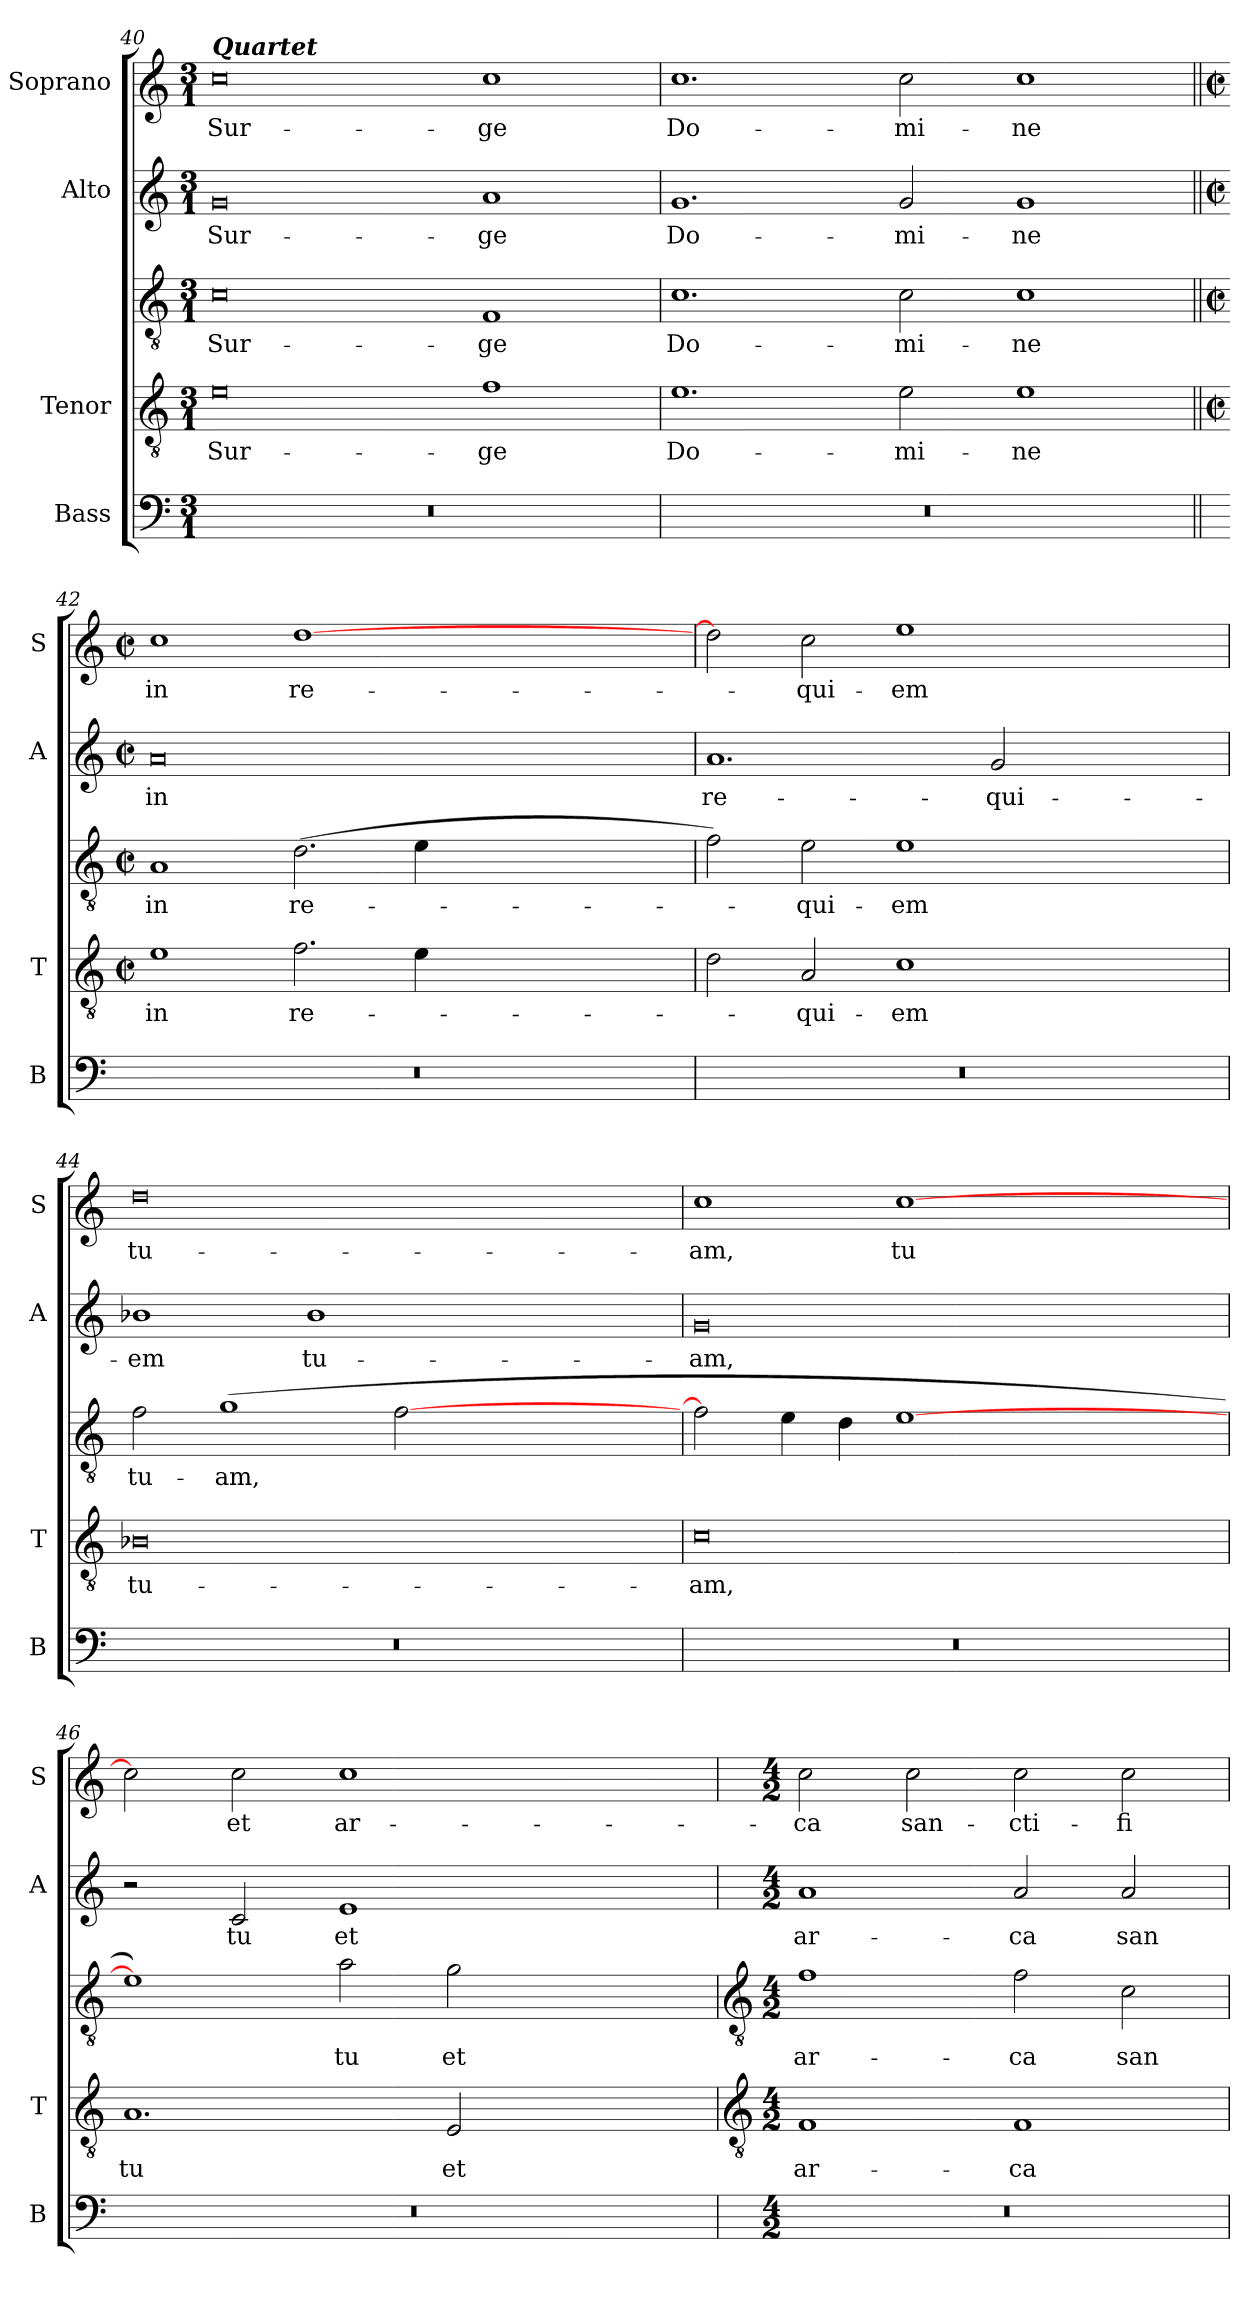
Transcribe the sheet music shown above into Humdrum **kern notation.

**kern	**kern	**text	**kern	**text	**kern	**text	**kern	**text
*part4	*part3	*part3	*part3	*part3	*part2	*part2	*part1	*part1
*staff5	*staff4	*staff4	*staff3	*staff3	*staff2	*staff2	*staff1	*staff1
*I"Bass	*I"Tenor	*	*	*	*I"Alto	*	*I"Soprano	*
*I'B	*I'T	*	*	*	*I'A	*	*I'S	*
!!LO:LB:g=z
*clefF4	*clefGv2	*	*clefGv2	*	*clefG2	*	*clefG2	*
*k[]	*k[]	*	*k[]	*	*k[]	*	*k[]	*
*C:	*C:	*	*C:	*	*C:	*	*C:	*
*M3/1	*M3/1	*	*M3/1	*	*M3/1	*	*M3/1	*
=40	=40	=40	=40	=40	=40	=40	=40	=40
!	!	!	!	!	!	!	!LO:TX:a:Bi:t=Quartet	!
!	!	!LO:LY:b	!	!LO:LY:b	!	!LO:LY:b	!	!LO:LY:b
0.r	0e	Sur-	0c	Sur-	0g	Sur-	0cc	Sur-
!	!	!LO:LY:b	!	!LO:LY:b	!	!LO:LY:b	!	!LO:LY:b
.	1f	-ge	1F	-ge	1a	-ge	1cc	-ge
=41	=41	=41	=41	=41	=41	=41	=41	=41
!	!	!LO:LY:b	!	!LO:LY:b	!	!LO:LY:b	!	!LO:LY:b
0.r	1.e	Do-	1.c	Do-	1.g	Do-	1.cc	Do-
!	!	!LO:LY:b	!	!LO:LY:b	!	!LO:LY:b	!	!LO:LY:b
.	2e	-mi-	2c	-mi-	2g	-mi-	2cc	-mi-
!	!	!LO:LY:b	!	!LO:LY:b	!	!LO:LY:b	!	!LO:LY:b
.	1e	-ne	1c	-ne	1g	-ne	1cc	-ne
=42||	=42||	=42||	=42||	=42||	=42||	=42||	=42||	=42||
*	*M4/2	*	*M4/2	*	*M4/2	*	*M4/2	*
*	*met(c|)	*	*met(c|)	*	*met(c|)	*	*met(c|)	*
!	!	!LO:LY:b	!	!LO:LY:b	!	!LO:LY:b	!	!LO:LY:b
0.r	1e	in	1A	in	0a	in	1cc	in
!	!	!LO:LY:b	!	!LO:LY:b	!	!	!	!LO:LY:b
.	2.f	re-	(>2.d	re-	.	.	[1dd	re-
.	4e	.	4e	.	.	.	.	.
.	1ryy	.	1ryy	.	1ryy	.	1ryy	.
=43	=43	=43	=43	=43	=43	=43	=43	=43
!	!	!	!	!	!	!LO:LY:b	!	!
0.r	2d	.	2f)	.	1.a	re-	2dd]	.
!	!	!LO:LY:b	!	!LO:LY:b	!	!	!	!LO:LY:b
.	2A	qui-	2e	qui-	.	.	2cc	qui-
!	!	!LO:LY:b	!	!LO:LY:b	!	!	!	!LO:LY:b
.	1c	-em	1e	-em	.	.	1ee	-em
!	!	!	!	!	!	!LO:LY:b	!	!
.	.	.	.	.	2g	-qui-	.	.
.	1ryy	.	1ryy	.	1ryy	.	1ryy	.
=44	=44	=44	=44	=44	=44	=44	=44	=44
!	!	!LO:LY:b	!	!LO:LY:b	!	!LO:LY:b	!	!LO:LY:b
0.r	0B-X	tu-	2f	tu-	1b-X	-em	0dd	tu-
!	!	!	!	!LO:LY:b	!	!	!	!
.	.	.	(>1g	-am,	.	.	.	.
!	!	!	!	!	!	!LO:LY:b	!	!
.	.	.	.	.	1b-	tu-	.	.
.	.	.	[2f	.	.	.	.	.
.	1ryy	.	1ryy	.	1ryy	.	1ryy	.
=45	=45	=45	=45	=45	=45	=45	=45	=45
!	!	!LO:LY:b	!	!	!	!LO:LY:b	!	!LO:LY:b
0.r	0c	-am,	2f]	.	0g	-am,	1cc	-am,
.	.	.	4e	.	.	.	.	.
.	.	.	4d	.	.	.	.	.
!	!	!	!	!	!	!	!	!LO:LY:b
.	.	.	[1e	.	.	.	[1cc	tu
.	1ryy	.	1ryy	.	1ryy	.	1ryy	.
=46	=46	=46	=46	=46	=46	=46	=46	=46
!	!	!LO:LY:b	!	!	!	!	!	!
0.r	1.A	tu	1e])	.	2r	.	2cc]	.
!	!	!	!	!	!	!LO:LY:b	!	!LO:LY:b
.	.	.	.	.	2c	tu	2cc	et
!	!	!	!	!LO:LY:b	!	!LO:LY:b	!	!LO:LY:b
.	.	.	2a	tu	1e	et	1cc	ar-
!	!	!LO:LY:b	!	!LO:LY:b	!	!	!	!
.	2E	et	2g	et	.	.	.	.
.	1ryy	.	1ryy	.	1ryy	.	1ryy	.
!!LO:LB:g=z
=47	=47	=47	=47	=47	=47	=47	=47	=47
*	*clefGv2	*	*clefGv2	*	*	*	*	*
*M4/2	*M4/2	*	*M4/2	*	*M4/2	*	*M4/2	*
!	!	!LO:LY:b	!	!LO:LY:b	!	!LO:LY:b	!	!LO:LY:b
0r	1F	-ar-	1f	ar-	1a	ar-	2cc	-ca
!	!	!	!	!	!	!	!	!LO:LY:b
.	.	.	.	.	.	.	2cc	san-
!	!	!LO:LY:b	!	!LO:LY:b	!	!LO:LY:b	!	!LO:LY:b
.	1F	-ca	2f	-ca	2a	-ca	2cc	-cti-
!	!	!	!	!LO:LY:b	!	!LO:LY:b	!	!LO:LY:b
.	.	.	2c	san-	2a	san-	2cc	-fi-
=	=	=	=	=	=	=	=	=
*-	*-	*-	*-	*-	*-	*-	*-	*-
